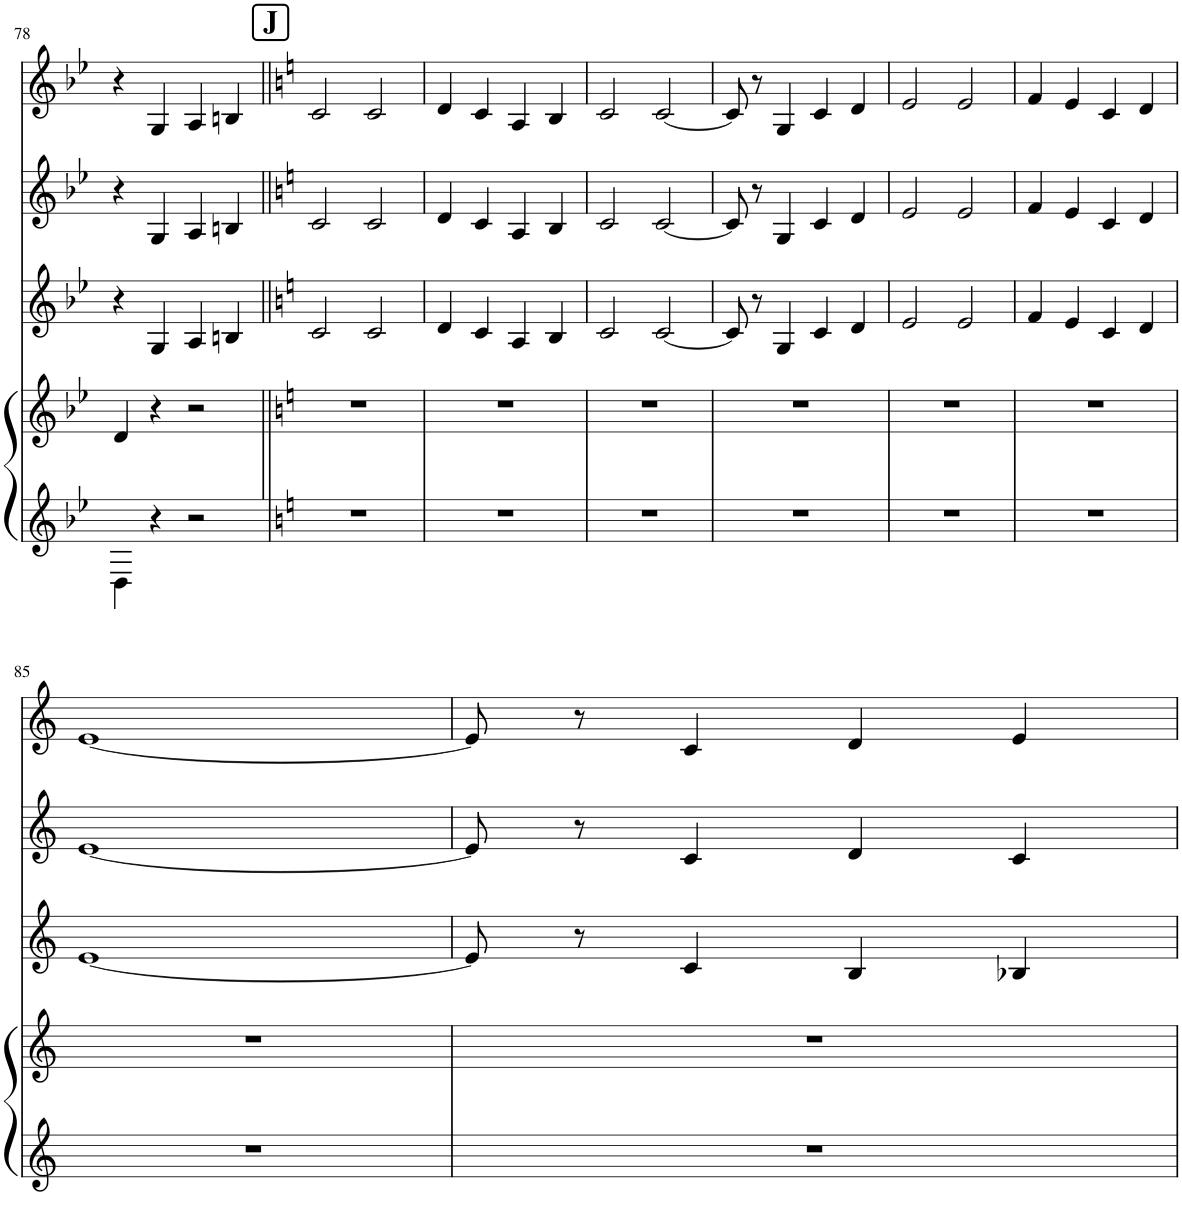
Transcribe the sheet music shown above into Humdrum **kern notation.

**kern	**kern	**kern	**kern	**kern
*part4	*part4	*part3	*part2	*part1
*staff5	*staff4	*staff3	*staff2	*staff1
*I"Piano	*	*I"Piano	*I"Piano	*I"Piano
*I'Pno	*	*I'Pno	*I'Pno	*I'Pno
!!LO:PB:g=z
*clefG2	*clefG2	*clefG2	*clefG2	*clefG2
*k[b-e-]	*k[b-e-]	*k[b-e-]	*k[b-e-]	*k[b-e-]
*M2/2	*M2/2	*M2/2	*M2/2	*M2/2
*met(c|)	*met(c|)	*met(c|)	*met(c|)	*met(c|)
=78	=78	=78	=78	=78
4D\	4d/	4r	4r	4r
4r	4r	4G/	4G/	4G/
2r	2r	4A/	4A/	4A/
.	.	4Bn/	4Bn/	4Bn/
!!LO:REH:place=s1:a:B:cj:fs=14:t=J
=79||	=79||	=79||	=79||	=79||
*k[]	*k[]	*k[]	*k[]	*k[]
1r	1r	2c/	2c/	2c/
.	.	2c/	2c/	2c/
=80	=80	=80	=80	=80
1r	1r	4d/	4d/	4d/
.	.	4c/	4c/	4c/
.	.	4A/	4A/	4A/
.	.	4B/	4B/	4B/
=81	=81	=81	=81	=81
1r	1r	2c/	2c/	2c/
.	.	[2c/	[2c/	[2c/
=82	=82	=82	=82	=82
1r	1r	8c/]	8c/]	8c/]
.	.	8r	8r	8r
.	.	4G/	4G/	4G/
.	.	4c/	4c/	4c/
.	.	4d/	4d/	4d/
=83	=83	=83	=83	=83
1r	1r	2e/	2e/	2e/
.	.	2e/	2e/	2e/
=84	=84	=84	=84	=84
1r	1r	4f/	4f/	4f/
.	.	4e/	4e/	4e/
.	.	4c/	4c/	4c/
.	.	4d/	4d/	4d/
!!LO:LB:g=z
=85	=85	=85	=85	=85
1r	1r	[1e	[1e	[1e
=86	=86	=86	=86	=86
1r	1r	8e/]	8e/]	8e/]
.	.	8r	8r	8r
.	.	4c/	4c/	4c/
.	.	4B/	4d/	4d/
.	.	4B-X/	4c/	4e/
=	=	=	=	=
*-	*-	*-	*-	*-
